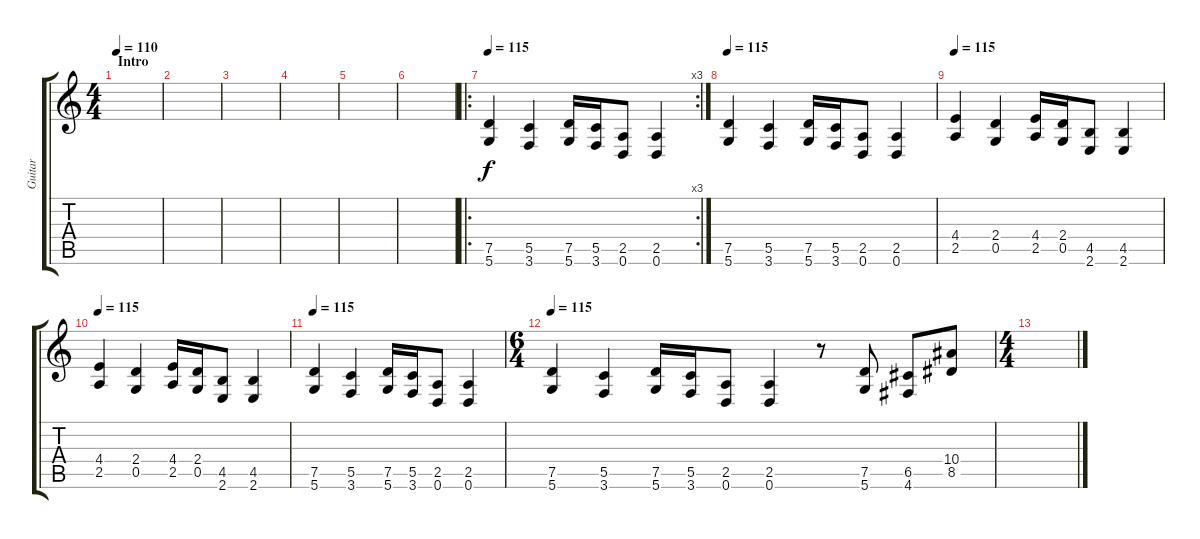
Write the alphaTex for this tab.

\track ("Guitar" "Guitar") {instrument distortionguitar}
\staff {score tabs}
\tuning (D4 A3 F3 C3 G2 D2) {hide}
\ts (4 4)
\section ("" "Intro")
\tempo 110
\clef g2
\ks c
|
|
|
|
|
|
\ro
\rc 3
\tempo 115
(7.5 5.6).4 (5.5 3.6).4 (7.5 5.6).16 (5.5 3.6).16 (2.5 0.6).8 (2.5 0.6).4 |
\tempo 115
(7.5 5.6).4 (5.5 3.6).4 (7.5 5.6).16 (5.5 3.6).16 (2.5 0.6).8 (2.5 0.6).4 |
\tempo 115
(4.4 2.5).4 (2.4 0.5).4 (4.4 2.5).16 (2.4 0.5).16 (4.5 2.6).8 (4.5 2.6).4 |
\tempo 115
(4.4 2.5).4 (2.4 0.5).4 (4.4 2.5).16 (2.4 0.5).16 (4.5 2.6).8 (4.5 2.6).4 |
\tempo 115
(7.5 5.6).4 (5.5 3.6).4 (7.5 5.6).16 (5.5 3.6).16 (2.5 0.6).8 (2.5 0.6).4 |
\ts (6 4)
\tempo 115
(7.5 5.6).4 (5.5 3.6).4 (7.5 5.6).16 (5.5 3.6).16 (2.5 0.6).8 (2.5 0.6).4 r.8 (7.5 5.6).8 (6.5 4.6).8 (10.4 8.5).8 |
\ts (4 4)
